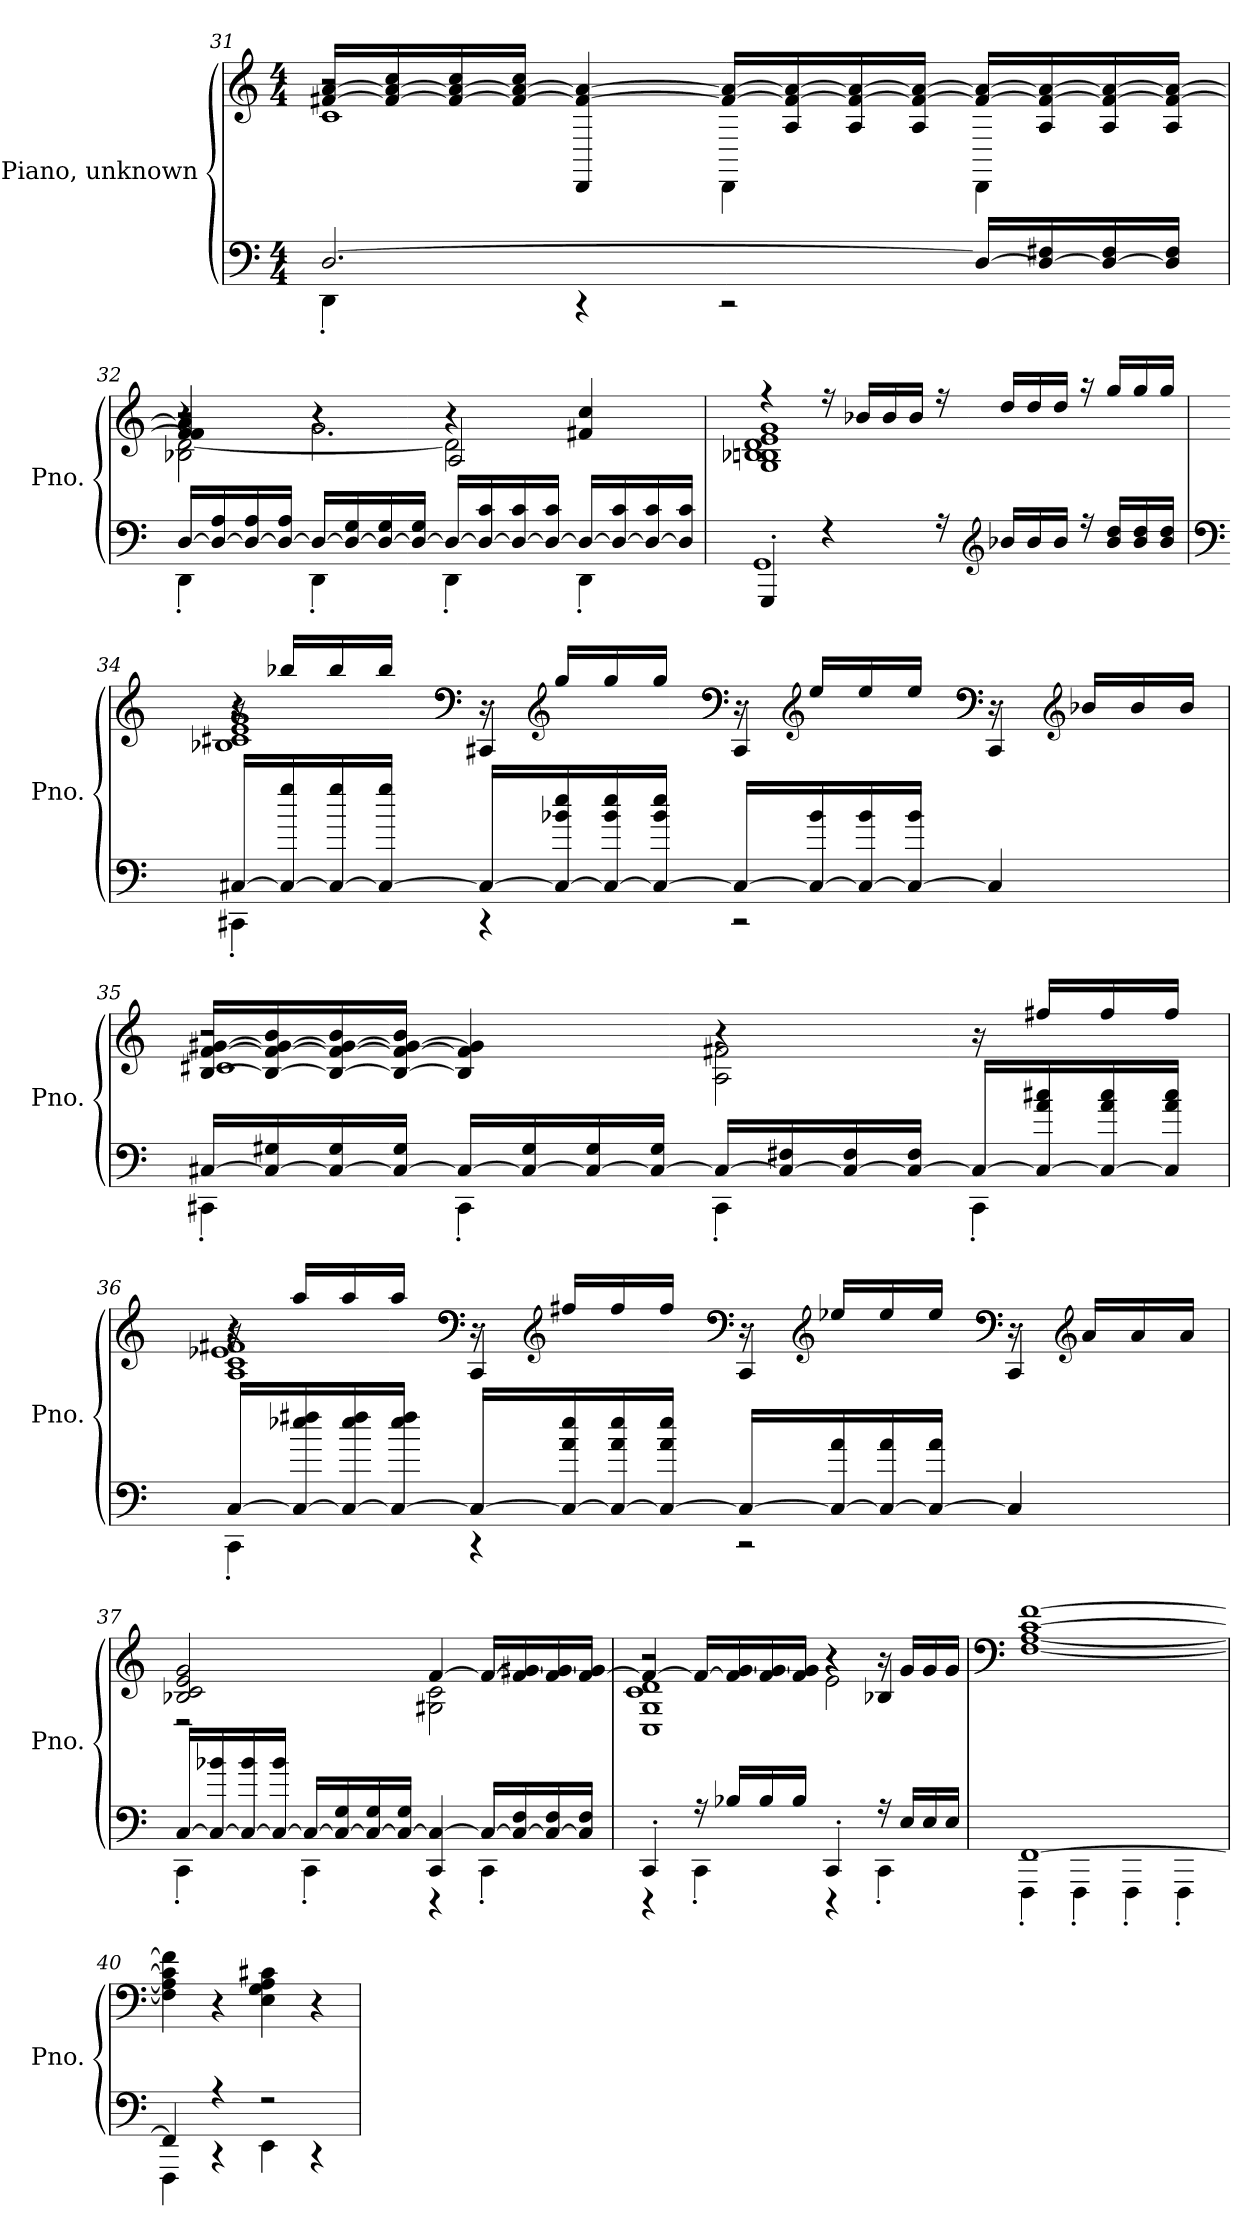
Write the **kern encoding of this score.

**kern	**kern
*part1	*part1
*staff2	*staff1
*I"Piano, unknown	*
*I'Pno.	*
!!LO:PB:g=z
*clefF4	*clefG2
*k[]	*k[]
*M4/4	*M4/4
=31	=31
*^	*^
*	*	*	*^
[2.D/	4DD'\	[16f#X/ [16a/LL	1c	2r
.	.	16f#/_ 16a/_ 16cc/	.	.
.	.	16f#/_ 16a/_ 16cc/	.	.
.	.	16f#/_ 16a/_ 16cc/JJ	.	.
.	4r	4DD/ 4f#/_ 4a/_	.	.
.	2r	16f#/_ 16a/_LL	.	4DD'\
.	.	16A/ 16f#/_ 16a/_	.	.
.	.	16A/ 16f#/_ 16a/_	.	.
.	.	16A/ 16f#/_ 16a/_JJ	.	.
16D/LL_	.	16f#/_ 16a/_LL	.	4DD'\
16D/_ 16F#X/	.	16A/ 16f#/_ 16a/_	.	.
16D/_ 16F#/	.	16A/ 16f#/_ 16a/_	.	.
16D/] 16F#/JJ	.	16A/ 16f#/_ 16a/_JJ	.	.
!!LO:LB:g=z
=32	=32	=32	=32	=32
*	*	*	*	*^
[16D/LL	4DD'\	4f/ 4f#/] 4a/]	2B-X\ [2d\	2r	4r
16D/_ 16A/	.	.	.	.	.
16D/_ 16A/	.	.	.	.	.
16D/_ 16A/JJ	.	.	.	.	.
16D/LL_	4DD'\	4r	.	.	2.g\
16D/_ 16G/	.	.	.	.	.
16D/_ 16G/	.	.	.	.	.
16D/_ 16G/JJ	.	.	.	.	.
16D/LL_	4DD'\	4r	2d\]	2A/	.
16D/_ 16c/	.	.	.	.	.
16D/_ 16c/	.	.	.	.	.
16D/_ 16c/JJ	.	.	.	.	.
16D/LL_	4DD'\	4f#X/ 4cc/	.	.	.
16D/_ 16c/	.	.	.	.	.
16D/_ 16c/	.	.	.	.	.
16D/] 16c/JJ	.	.	.	.	.
*	*	*	*v	*v	*v
=33	=33	=33	=33
4GGG'/	1GG	4r	1G 1B-X 1Bn 1d 1e 1g
4r	.	16r	.
.	.	16b-X/LL	.
.	.	16b-/	.
.	.	16b-/JJ	.
16r	.	16r	.
*clefG2	*	*	*
16b-X/LL	.	16dd/LL	.
16b-/	.	16dd/	.
16b-/JJ	.	16dd/JJ	.
16r	.	16r	.
16b-/ 16dd/LL	.	16gg/LL	.
16b-/ 16dd/	.	16gg/	.
16b-/ 16dd/JJ	.	16gg/JJ	.
*	*	*v	*v
!!LO:LB:g=z
=34	=34	=34
*clefF4	*	*
*	*	*^
*	*	*	*^
[16C#X/LL	4CC#X'\	16r	1B-X 1c#X 1e 1g	4r
16C#/_ 16gg/	.	16bb-X/LL	.	.
16C#/_ 16gg/	.	16bb-/	.	.
16C#/_ 16gg/JJ	.	16bb-/JJ	.	.
*	*	*clefF4	*	*
16C#/LL_	4r	16r	.	4CC#X'/
*	*	*clefG2	*	*
16C#/_ 16b-X/ 16ee/	.	16gg/LL	.	.
16C#/_ 16b-/ 16ee/	.	16gg/	.	.
16C#/_ 16b-/ 16ee/JJ	.	16gg/JJ	.	.
*	*	*clefF4	*	*
16C#/LL_	2r	16r	.	4CC#'/
*	*	*clefG2	*	*
16C#/_ 16b-/	.	16ee/LL	.	.
16C#/_ 16b-/	.	16ee/	.	.
16C#/_ 16b-/JJ	.	16ee/JJ	.	.
*	*	*clefF4	*	*
4C#/]	.	16r	.	4CC#'/
*	*	*clefG2	*	*
.	.	16b-X/LL	.	.
.	.	16b-/	.	.
.	.	16b-/JJ	.	.
!!LO:LB:g=z	!!	!!
=35	=35	=35	=35	=35
[16C#X/LL	4CC#X'\	[16B/ [16f/ [16g#X/LL	2r	1c#X
16C#/_ 16G#X/	.	16B/_ 16f/_ 16g#/_ 16b/	.	.
16C#/_ 16G#/	.	16B/_ 16f/_ 16g#/_ 16b/	.	.
16C#/_ 16G#/JJ	.	16B/_ 16f/_ 16g#/_ 16b/JJ	.	.
16C#/LL_	4CC#'\	4B/] 4f/] 4g#/]	.	.
16C#/_ 16G#/	.	.	.	.
16C#/_ 16G#/	.	.	.	.
16C#/_ 16G#/JJ	.	.	.	.
16C#/LL_	4CC#'\	4r	2A\ 2f#X\	.
16C#/_ 16F#X/	.	.	.	.
16C#/_ 16F#/	.	.	.	.
16C#/_ 16F#/JJ	.	.	.	.
16C#/LL_	4CC#'\	16r	.	.
16C#/_ 16a/ 16cc#X/	.	16ff#X/LL	.	.
16C#/_ 16a/ 16cc#/	.	16ff#/	.	.
16C#/] 16a/ 16cc#/JJ	.	16ff#/JJ	.	.
!!LO:LB:g=z	!!	!!
=36	=36	=36	=36	=36
[16C/LL	4CC'\	16r	1A 1c 1e-X 1f#X	4r
16C/_ 16ee-X/ 16ff#X/	.	16aa/LL	.	.
16C/_ 16ee-/ 16ff#/	.	16aa/	.	.
16C/_ 16ee-/ 16ff#/JJ	.	16aa/JJ	.	.
*	*	*clefF4	*	*
16C/LL_	4r	16r	.	4CC'/
*	*	*clefG2	*	*
16C/_ 16a/ 16ee-/	.	16ff#X/LL	.	.
16C/_ 16a/ 16ee-/	.	16ff#/	.	.
16C/_ 16a/ 16ee-/JJ	.	16ff#/JJ	.	.
*	*	*clefF4	*	*
16C/LL_	2r	16r	.	4CC'/
*	*	*clefG2	*	*
16C/_ 16a/	.	16ee-X/LL	.	.
16C/_ 16a/	.	16ee-/	.	.
16C/_ 16a/JJ	.	16ee-/JJ	.	.
*	*	*clefF4	*	*
4C/]	.	16r	.	4CC'/
*	*	*clefG2	*	*
.	.	16a/LL	.	.
.	.	16a/	.	.
.	.	16a/JJ	.	.
*	*	*	*v	*v
!!LO:LB:g=z
=37	=37	=37	=37
[16C/LL	4CC'\	2B-X/ 2c/ 2e/ 2g/	2r
16C/_ 16b-X/	.	.	.
16C/_ 16b-/	.	.	.
16C/_ 16b-/JJ	.	.	.
16C/LL_	4CC'\	.	.
16C/_ 16G/	.	.	.
16C/_ 16G/	.	.	.
16C/_ 16G/JJ	.	.	.
4CC/ 4C/_	4r	[4f/	2G#X\ 2c\
16C/LL_	4CC'\	16f/LL_	.
16C/_ 16F/	.	16f/_ 16g#X/	.
16C/_ 16F/	.	16f/_ 16g#/	.
16C/] 16F/JJ	.	16f/_ 16g#/JJ	.
=38	=38	=38	=38
*	*	*^	*^
4CC'/	4r	4f/_	2r	2r	1C 1G 1c 1d
16r	4CC'\	16f/LL_	.	.	.
16B-X/LL	.	16f/_ 16g/	.	.	.
16B-/	.	16f/_ 16g/	.	.	.
16B-/JJ	.	16f/] 16g/JJ	.	.	.
4CC'/	4r	4r	2e\	4r	.
16r	4CC'\	16r	.	4B-X/	.
16E/LL	.	16g/LL	.	.	.
16E/	.	16g/	.	.	.
16E/JJ	.	16g/JJ	.	.	.
*	*	*v	*v	*v	*v
=39	=39	=39
*	*	*clefF4
[1FF	4FFF'\	[1F [1A [1c [1f
.	4FFF'\	.
.	4FFF'\	.
.	4FFF'\	.
!!LO:PB:g=z
=40	=40	=40
4FF/]	4FFF\	4F\] 4A\] 4c\] 4f\]
4r	4r	4r
2r	4EE\	4E\ 4G\ 4A\ 4c#X\
.	4r	4r
*v	*v	*
=	=
*-	*-
